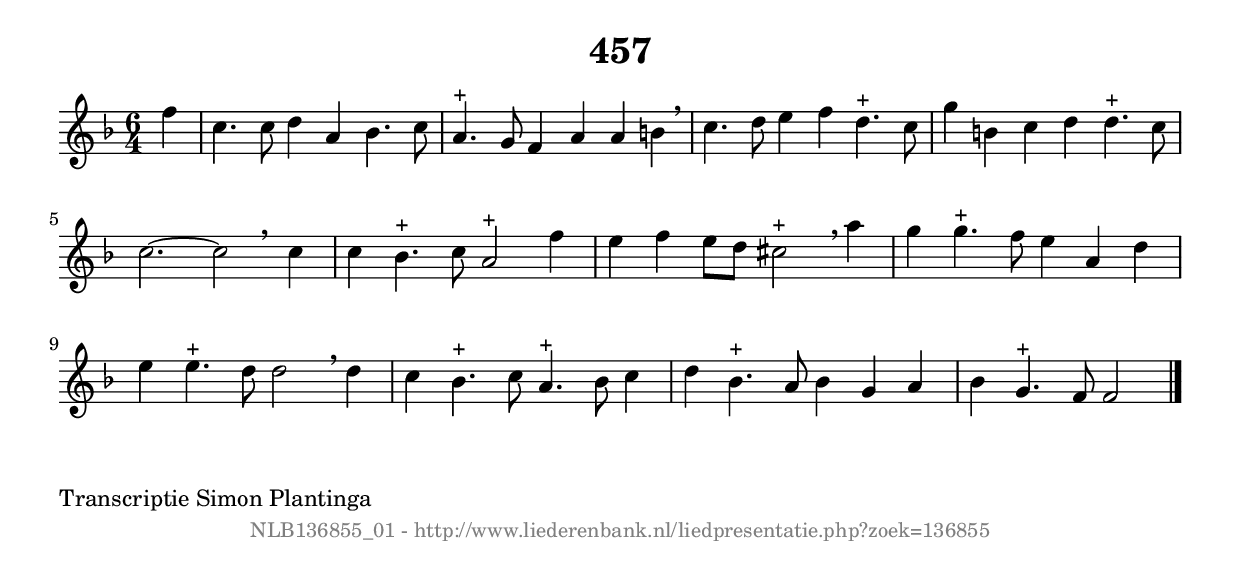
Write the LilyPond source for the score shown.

%
% produced by wce2krn 1.64 (7 June 2014)
%
\version"2.16"
#(append! paper-alist '(("long" . (cons (* 210 mm) (* 2000 mm)))))
#(set-default-paper-size "long")
sb = {\breathe}
mBreak = {\breathe }
bBreak = {\breathe }
x = {\once\override NoteHead #'style = #'cross }
gl=\glissando
itime={\override Staff.TimeSignature #'stencil = ##f }
ficta = {\once\set suggestAccidentals = ##t}
fine = {\once\override Score.RehearsalMark #'self-alignment-X = #1 \mark \markup {\italic{Fine}}}
dc = {\once\override Score.RehearsalMark #'self-alignment-X = #1 \mark \markup {\italic{D.C.}}}
dcf = {\once\override Score.RehearsalMark #'self-alignment-X = #1 \mark \markup {\italic{D.C. al Fine}}}
dcc = {\once\override Score.RehearsalMark #'self-alignment-X = #1 \mark \markup {\italic{D.C. al Coda}}}
ds = {\once\override Score.RehearsalMark #'self-alignment-X = #1 \mark \markup {\italic{D.S.}}}
dsf = {\once\override Score.RehearsalMark #'self-alignment-X = #1 \mark \markup {\italic{D.S. al Fine}}}
dsc = {\once\override Score.RehearsalMark #'self-alignment-X = #1 \mark \markup {\italic{D.S. al Coda}}}
pv = {\set Score.repeatCommands = #'((volta "1"))}
sv = {\set Score.repeatCommands = #'((volta "2"))}
tv = {\set Score.repeatCommands = #'((volta "3"))}
qv = {\set Score.repeatCommands = #'((volta "4"))}
xv = {\set Score.repeatCommands = #'((volta #f))}
\header{ tagline = ""
title = "457"
}
\score {{
\key f \major
\relative g'
{
\set melismaBusyProperties = #'()
\partial 32*8
\time 6/4
\tempo 4=120
\override Score.MetronomeMark #'transparent = ##t
\override Score.RehearsalMark #'break-visibility = #(vector #t #t #f)
f'4 | c4. c8 d4 a4 bes4. c8 | a4.^"+" g8 f4 a4 a4 b4 \sb | c4. d8 e4 f4 d4.^"+" c8 | g'4 b,4 c4 d4 d4.^"+" c8 | c2.~ c2 \bar ":|:" \bBreak
c4 | c4 bes4.^"+" c8 a2^"+" f'4 | e4 f4 e8 d8 cis2^"+" \sb a'4 | g4 g4.^"+" f8 e4 a,4 d4 | e4 e4.^"+" d8 d2 \sb d4 | c4 bes4.^"+" c8 a4.^"+" bes8 c4 | d4 bes4.^"+" a8 bes4 g4 a4 | bes4 g4.^"+" f8 f2 \bar "|."
 }}
 \midi { }
 \layout {
            indent = 0.0\cm
}
}
\markup { \wordwrap-string #" 
Transcriptie Simon Plantinga
"}
\markup { \vspace #0 } \markup { \with-color #grey \fill-line { \center-column { \smaller "NLB136855_01 - http://www.liederenbank.nl/liedpresentatie.php?zoek=136855" } } }
